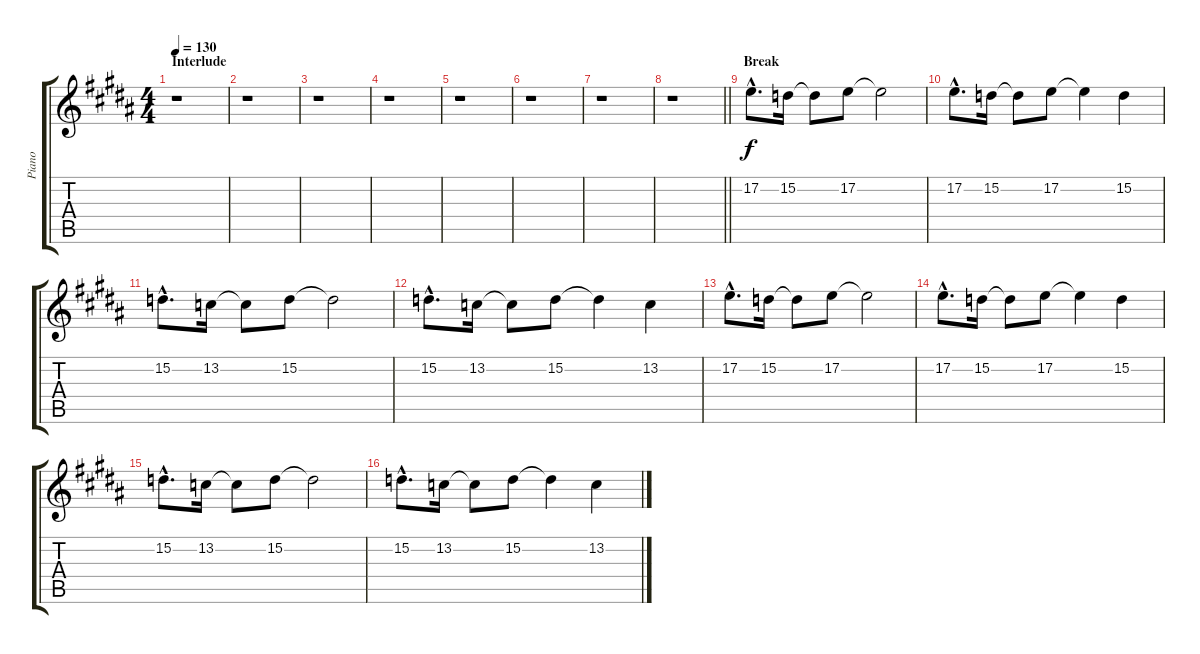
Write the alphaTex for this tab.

\track ("Piano" "Piano") {instrument electricpiano1}
\staff {score tabs}
\tuning (E4 B3 G3 D3 A2 E2) {hide}
\ts (4 4)
\section ("" "Interlude")
\tempo 130
\clef g2
\ks b
r.1{dy f} |
r.1 |
r.1 |
r.1 |
r.1 |
r.1 |
r.1 |
\barLineRight lightlight
r.1 |
\section ("" "Break")
17.2{hac}.8{d} 15.2.16 15.2{t}.8 17.2.8 17.2{t}.2 |
17.2{hac}.8{d} 15.2.16 15.2{t}.8 17.2.8 17.2{t}.4 15.2.4 |
15.2{hac}.8{d} 13.2.16 13.2{t}.8 15.2.8 15.2{t}.2 |
15.2{hac}.8{d} 13.2.16 13.2{t}.8 15.2.8 15.2{t}.4 13.2.4 |
17.2{hac}.8{d} 15.2.16 15.2{t}.8 17.2.8 17.2{t}.2 |
17.2{hac}.8{d} 15.2.16 15.2{t}.8 17.2.8 17.2{t}.4 15.2.4 |
15.2{hac}.8{d} 13.2.16 13.2{t}.8 15.2.8 15.2{t}.2 |
15.2{hac}.8{d} 13.2.16 13.2{t}.8 15.2.8 15.2{t}.4 13.2.4
